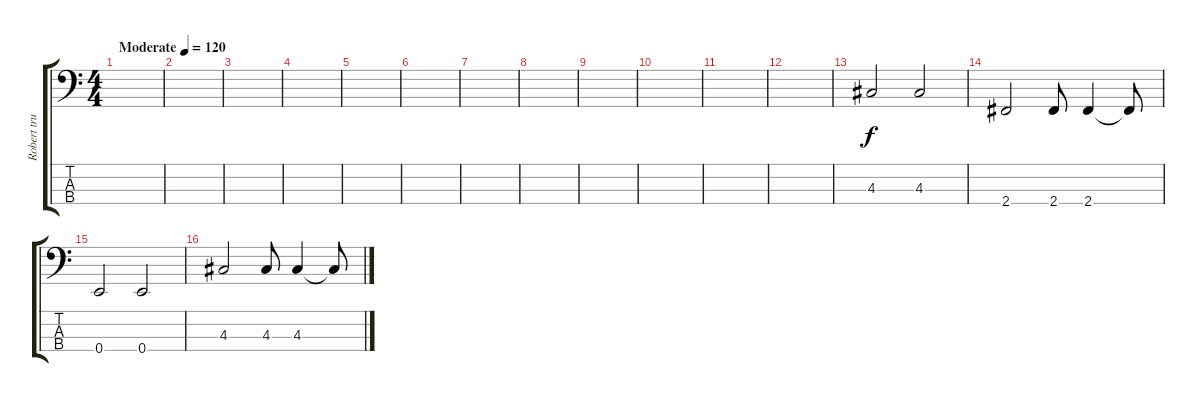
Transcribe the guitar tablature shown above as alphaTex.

\track ("Robert trujillo" "Robert tru") {instrument electricbassfinger}
\staff {score tabs}
\tuning (G2 D2 A1 E1) {hide}
\ts (4 4)
\tempo (120 "Moderate")
\clef f4
\ks c
|
|
|
|
|
|
|
|
|
|
|
|
4.3.2 4.3.2 |
2.4.2 2.4.8 2.4.4 2.4{t}.8 |
0.4.2 0.4.2 |
4.3.2 4.3.8 4.3.4 4.3{t}.8
